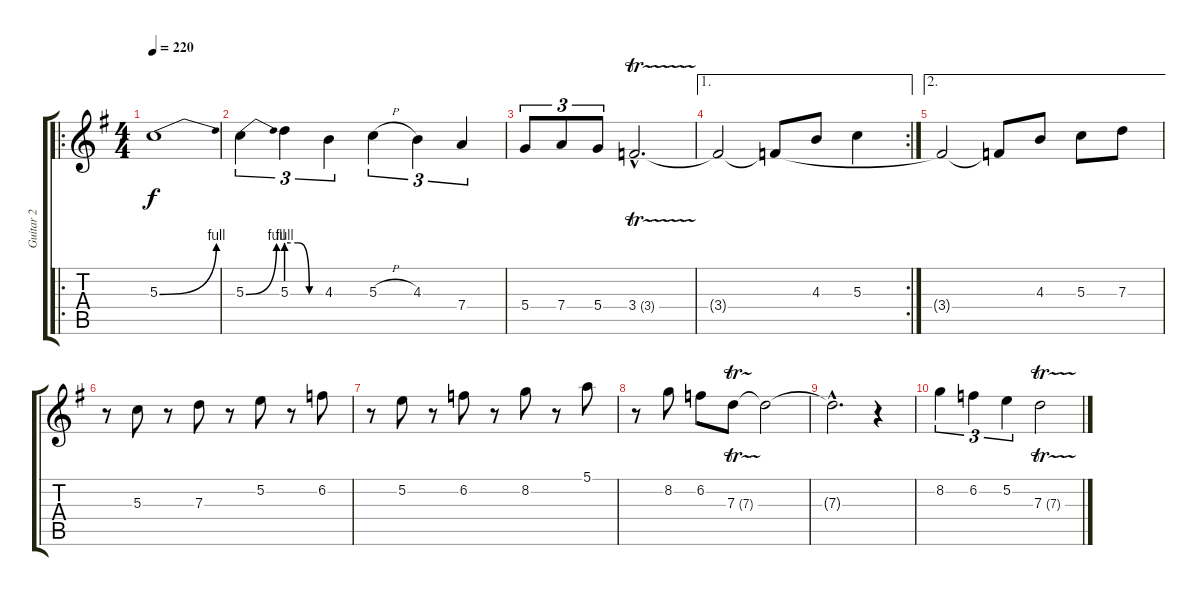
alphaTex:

\track ("Guitar 2" "Guitar 2") {instrument distortionguitar}
\staff {score tabs}
\tuning (E4 B3 G3 D3 A2 E2) {hide}
\ro
\ts (4 4)
\tempo 220
\clef g2
\ks g
5.3{be (bend 0 0 60 4)}.1{dy f} |
5.3{be (bend 0 0 60 4)}.4{tu (3 2)} 5.3{be (custom 0 4 20 4 40 0 60 0)}.4{tu (3 2)} 4.3.4{tu (3 2)} 5.3{h}.4{tu (3 2)} 4.3.4{tu (3 2)} 7.4.4{tu (3 2)} |
5.4.8{tu (3 2)} 7.4.8{tu (3 2)} 5.4.8{tu (3 2)} 3.4{tr (3 16) hac}.2{d} |
\ae 1
\rc 2
3.4{t}.2 3.4{t}.8 4.3.8 5.3.4 |
\ae 2
3.4{t}.2 3.4{t}.8 4.3.8 5.3.8 7.3.8 |
r.8 5.3.8 r.8 7.3.8 r.8 5.2.8 r.8 6.2.8 |
r.8 5.2.8 r.8 6.2.8 r.8 8.2.8 r.8 5.1.8 |
r.8 8.2.8 6.2.8 7.3{tr (7 16)}.8 7.3{t}.2 |
7.3{hac t}.2{d} r.4 |
8.2.4{tu (3 2)} 6.2.4{tu (3 2)} 5.2.4{tu (3 2)} 7.3{tr (7 16)}.2
